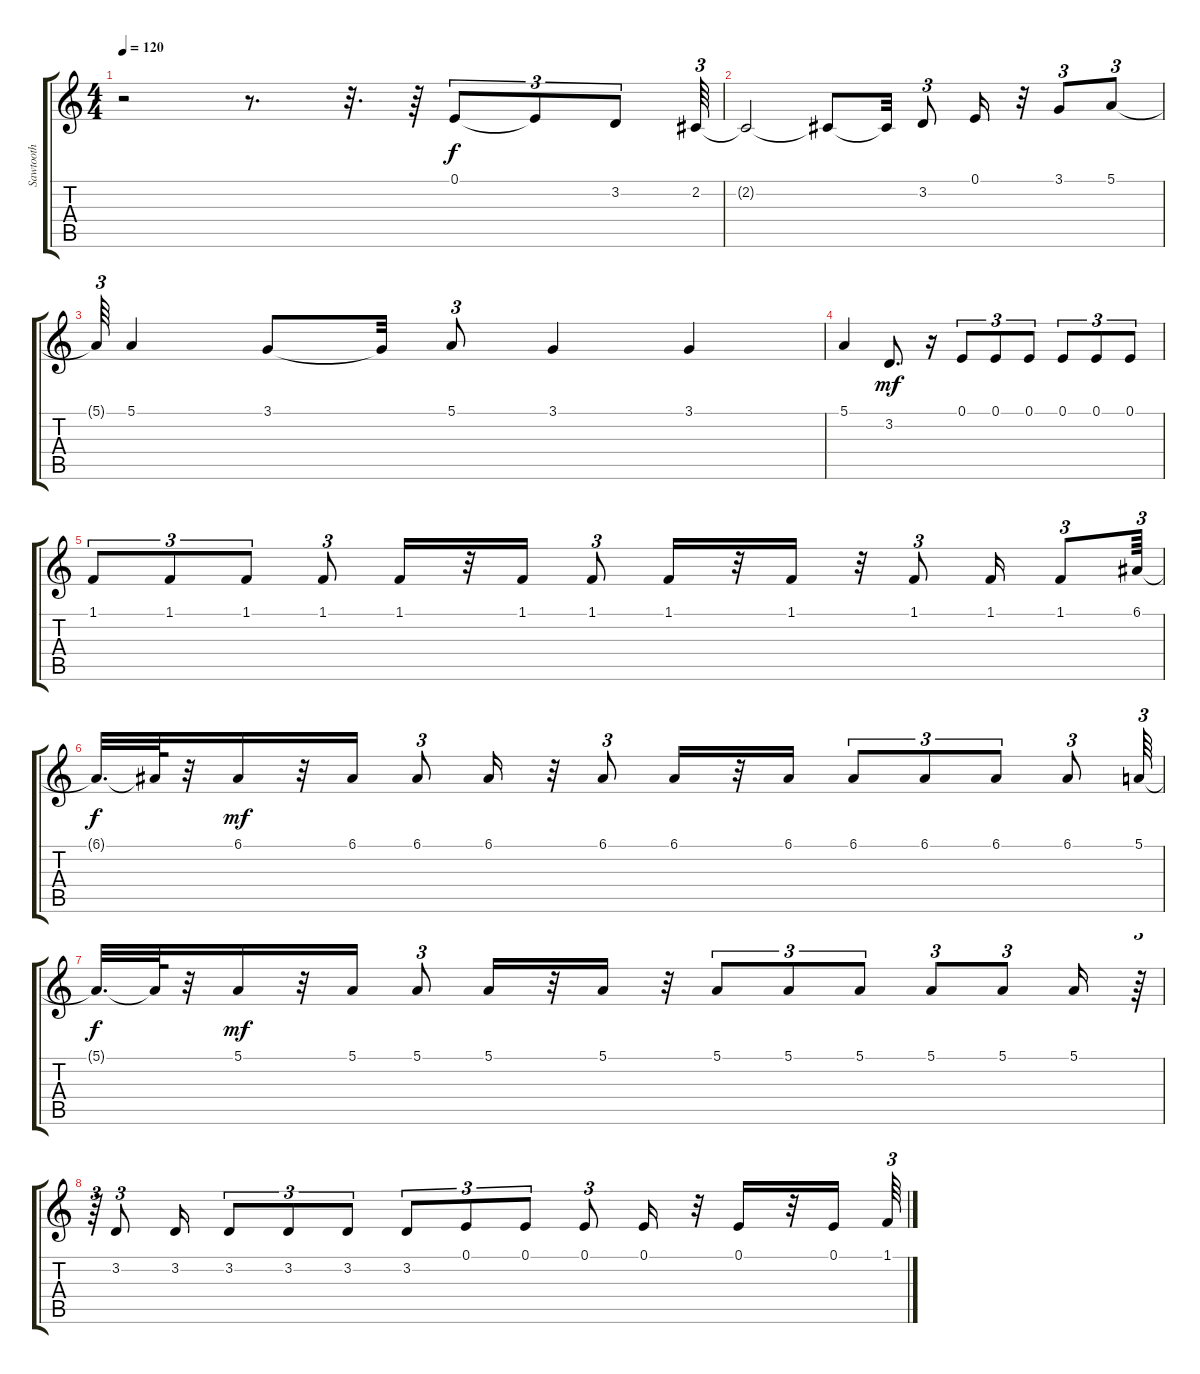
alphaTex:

\track ("Sawtooth" "Sawtooth") {instrument lead2sawtooth}
\staff {score tabs}
\tuning (E4 B3 G3 D3 A2 E2) {hide}
\ts (4 4)
\tempo 120
\clef g2
\ks c
r.2{dy f} r.8{d} r.32{d} r.64 0.1.8{tu (3 2)} 0.1{t}.8{tu (3 2)} 3.2.8{tu (3 2)} 2.2.64{tu (3 2)} |
2.2{t}.2 2.2{t}.8 2.2{t}.32 3.2.8{tu (3 2)} 0.1.16 r.32 3.1.8{tu (3 2)} 5.1.8{tu (3 2)} |
5.1{t}.64{tu (3 2)} 5.1.4 3.1.8 3.1{t}.32 5.1.8{tu (3 2)} 3.1.4 3.1.4 |
5.1.4 3.2.8{d dy mf} r.16 0.1.8{tu (3 2)} 0.1.8{tu (3 2)} 0.1.8{tu (3 2)} 0.1.8{tu (3 2)} 0.1.8{tu (3 2)} 0.1.8{tu (3 2)} |
1.1.8{tu (3 2)} 1.1.8{tu (3 2)} 1.1.8{tu (3 2)} 1.1.8{tu (3 2)} 1.1.16 r.32 1.1.16 1.1.8{tu (3 2)} 1.1.16 r.32 1.1.16 r.32 1.1.8{tu (3 2)} 1.1.16 1.1.8{tu (3 2)} 6.1.64{tu (3 2)} |
6.1{t}.32{d dy f} 6.1{t}.64 r.32 6.1.16{dy mf} r.32 6.1.16 6.1.8{tu (3 2)} 6.1.16 r.32 6.1.8{tu (3 2)} 6.1.16 r.32 6.1.16 6.1.8{tu (3 2)} 6.1.8{tu (3 2)} 6.1.8{tu (3 2)} 6.1.8{tu (3 2)} 5.1.64{tu (3 2)} |
5.1{t}.32{d dy f} 5.1{t}.64 r.32 5.1.16{dy mf} r.32 5.1.16 5.1.8{tu (3 2)} 5.1.16 r.32 5.1.16 r.32 5.1.8{tu (3 2)} 5.1.8{tu (3 2)} 5.1.8{tu (3 2)} 5.1.8{tu (3 2)} 5.1.8{tu (3 2)} 5.1.16 r.64{tu (3 2)} |
r.64{tu (3 2)} 3.2.8{tu (3 2)} 3.2.16 3.2.8{tu (3 2)} 3.2.8{tu (3 2)} 3.2.8{tu (3 2)} 3.2.8{tu (3 2)} 0.1.8{tu (3 2)} 0.1.8{tu (3 2)} 0.1.8{tu (3 2)} 0.1.16 r.32 0.1.16 r.32 0.1.16 1.1.64{tu (3 2)}
